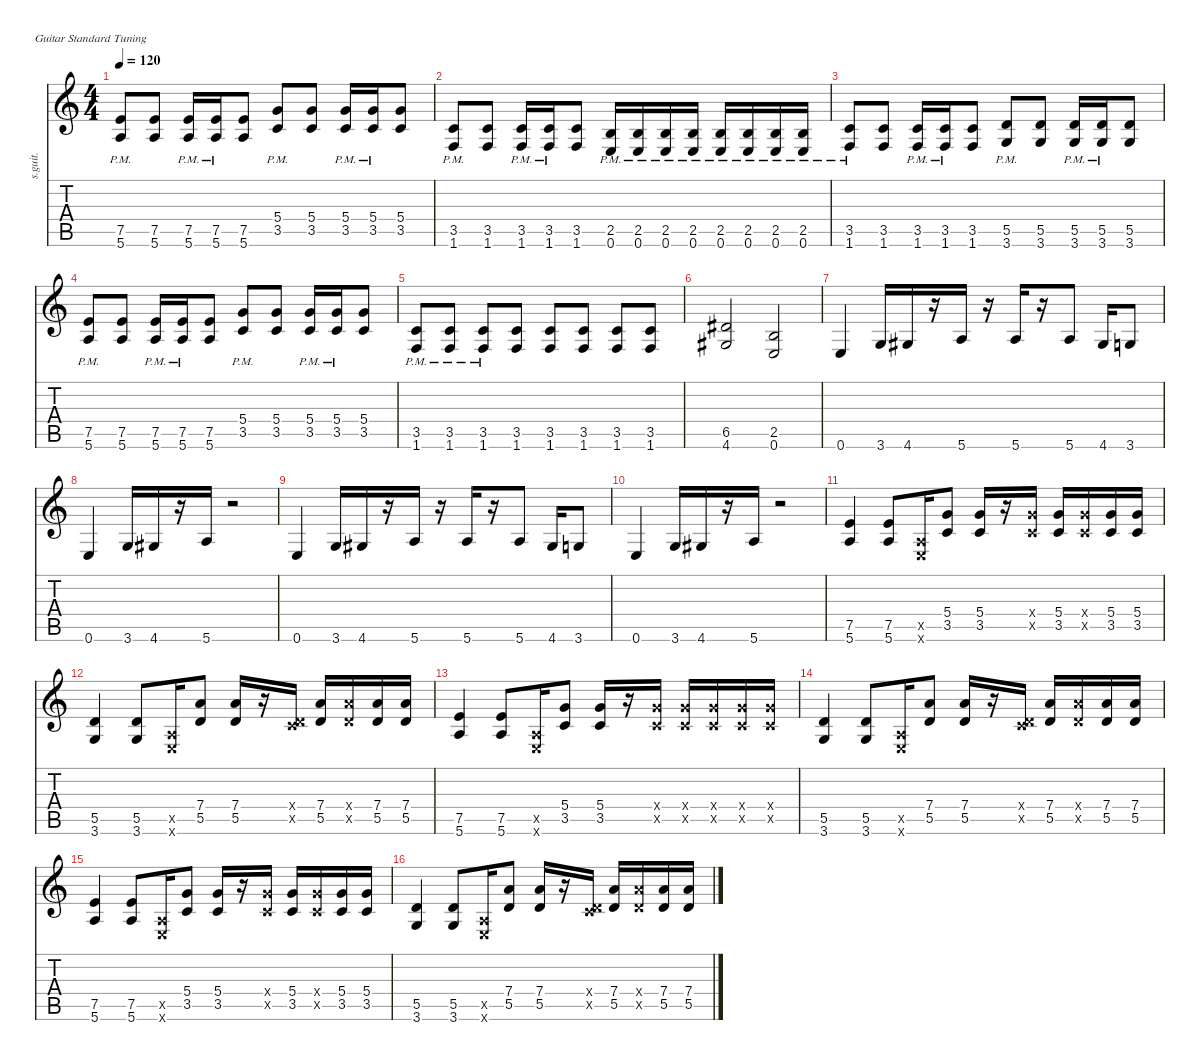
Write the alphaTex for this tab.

\defaultSystemsLayout 4
\hideDynamics
\bracketExtendMode nobrackets
\otherSystemsTrackNameOrientation horizontal
\track ("Steel Guitar" "s.guit.") {instrument acousticguitarsteel}
\staff {score tabs}
\tuning (E4 B3 G3 D3 A2 E2)
\ts (4 4)
\tempo 120
\clef g2
\ks c
(5.6{pm} 7.5{pm}).8{dy mf beam Up} (7.5 5.6).8{beam Up} (5.6{pm} 7.5{pm}).16{beam Up} (5.6{pm} 7.5{pm}).16{beam Up} (7.5 5.6).8{beam Up} (3.5{pm} 5.4{pm}).8{beam Up} (3.5 5.4).8{beam Up} (3.5{pm} 5.4{pm}).16{beam Up} (3.5{pm} 5.4{pm}).16{beam Up} (3.5 5.4).8{beam Up} |
(1.6{pm} 3.5{pm}).8{beam Up} (3.5 1.6).8{beam Up} (1.6{pm} 3.5{pm}).16{beam Up} (1.6{pm} 3.5{pm}).16{beam Up} (3.5 1.6).8{beam Up} (0.6{pm} 2.5{pm}).16{beam Up} (0.6{pm} 2.5{pm}).16{beam Up} (0.6{pm} 2.5{pm}).16{beam Up} (0.6{pm} 2.5{pm}).16{beam Up} (0.6{pm} 2.5{pm}).16{beam Up} (0.6{pm} 2.5{pm}).16{beam Up} (0.6{pm} 2.5{pm}).16{beam Up} (0.6{pm} 2.5{pm}).16{beam Up} |
(1.6{pm} 3.5{pm}).8{beam Up} (3.5 1.6).8{beam Up} (1.6{pm} 3.5{pm}).16{beam Up} (1.6{pm} 3.5{pm}).16{beam Up} (3.5 1.6).8{beam Up} (5.5{pm} 3.6{pm}).8{beam Up} (5.5 3.6).8{beam Up} (5.5{pm} 3.6{pm}).16{beam Up} (5.5{pm} 3.6{pm}).16{beam Up} (5.5 3.6).8{beam Up} |
(5.6{pm} 7.5{pm}).8{beam Up} (7.5 5.6).8{beam Up} (5.6{pm} 7.5{pm}).16{beam Up} (5.6{pm} 7.5{pm}).16{beam Up} (7.5 5.6).8{beam Up} (3.5{pm} 5.4{pm}).8{beam Up} (3.5 5.4).8{beam Up} (3.5{pm} 5.4{pm}).16{beam Up} (3.5{pm} 5.4{pm}).16{beam Up} (3.5 5.4).8{beam Up} |
(1.6{pm} 3.5{pm}).8{beam Up} (1.6{pm} 3.5{pm}).8{beam Up} (1.6{pm} 3.5{pm}).8{beam Up} (1.6 3.5).8{beam Up} (1.6 3.5).8{beam Up} (1.6 3.5).8{beam Up} (1.6 3.5).8{beam Up} (1.6 3.5).8{beam Up} |
(6.5{acc #} 4.6{acc #}).2{beam Up} (2.5 0.6).2{beam Up} |
0.6.4{beam Up} 3.6.16{beam Up} 4.6{acc #}.16{beam Up} r.16{beam Up} 5.6.16{beam Up} r.16{beam Up} 5.6.16{beam Up} r.16{beam Up} 5.6.8{beam Up} 4.6{acc #}.16{beam Up} 3.6.8{beam Up} |
0.6.4{beam Up} 3.6.16{beam Up} 4.6{acc #}.16{beam Up} r.16{beam Up} 5.6.16{beam Up} r.2{beam Up} |
0.6.4{beam Up} 3.6.16{beam Up} 4.6{acc #}.16{beam Up} r.16{beam Up} 5.6.16{beam Up} r.16{beam Up} 5.6.16{beam Up} r.16{beam Up} 5.6.8{beam Up} 4.6{acc #}.16{beam Up} 3.6.8{beam Up} |
0.6.4{beam Up} 3.6.16{beam Up} 4.6{acc #}.16{beam Up} r.16{beam Up} 5.6.16{beam Up} r.2{beam Up} |
(5.6 7.5).4{beam Up} (7.5 5.6).8{beam Up} (0.5{x} 0.6{x}).16{beam Up} (3.5 5.4).8{beam Up} (5.4 3.5).16{beam Up} r.16{beam Up} (5.4{x} 3.5{x}).16{beam Up} (5.4 3.5).16{beam Up} (5.4{x} 3.5{x}).16{beam Up} (5.4 3.5).16{beam Up} (5.4 3.5).16{beam Up} |
(3.6 5.5).4{beam Up} (5.5 3.6).8{beam Up} (0.5{x} 0.6{x}).16{beam Up} (5.5 7.4).8{beam Up} (7.4 5.5).16{beam Up} r.16{beam Up} (3.5{x} 0.4{x}).16{beam Up} (7.4 5.5).16{beam Up} (7.4{x} 5.5{x}).16{beam Up} (7.4 5.5).16{beam Up} (7.4 5.5).16{beam Up} |
(5.6 7.5).4{beam Up} (7.5 5.6).8{beam Up} (0.5{x} 0.6{x}).16{beam Up} (3.5 5.4).8{beam Up} (5.4 3.5).16{beam Up} r.16{beam Up} (5.4{x} 3.5{x}).16{beam Up} (5.4{x} 3.5{x}).16{beam Up} (5.4{x} 3.5{x}).16{beam Up} (5.4{x} 3.5{x}).16{beam Up} (5.4{x} 3.5{x}).16{beam Up} |
(3.6 5.5).4{beam Up} (5.5 3.6).8{beam Up} (0.5{x} 0.6{x}).16{beam Up} (5.5 7.4).8{beam Up} (7.4 5.5).16{beam Up} r.16{beam Up} (3.5{x} 0.4{x}).16{beam Up} (7.4 5.5).16{beam Up} (7.4{x} 5.5{x}).16{beam Up} (7.4 5.5).16{beam Up} (7.4 5.5).16{beam Up} |
(5.6 7.5).4{beam Up} (7.5 5.6).8{beam Up} (0.5{x} 0.6{x}).16{beam Up} (3.5 5.4).8{beam Up} (5.4 3.5).16{beam Up} r.16{beam Up} (5.4{x} 3.5{x}).16{beam Up} (5.4 3.5).16{beam Up} (5.4{x} 3.5{x}).16{beam Up} (5.4 3.5).16{beam Up} (5.4 3.5).16{beam Up} |
(3.6 5.5).4{beam Up} (5.5 3.6).8{beam Up} (0.5{x} 0.6{x}).16{beam Up} (5.5 7.4).8{beam Up} (7.4 5.5).16{beam Up} r.16{beam Up} (3.5{x} 0.4{x}).16{beam Up} (7.4 5.5).16{beam Up} (7.4{x} 5.5{x}).16{beam Up} (7.4 5.5).16{beam Up} (7.4 5.5).16{beam Up}
